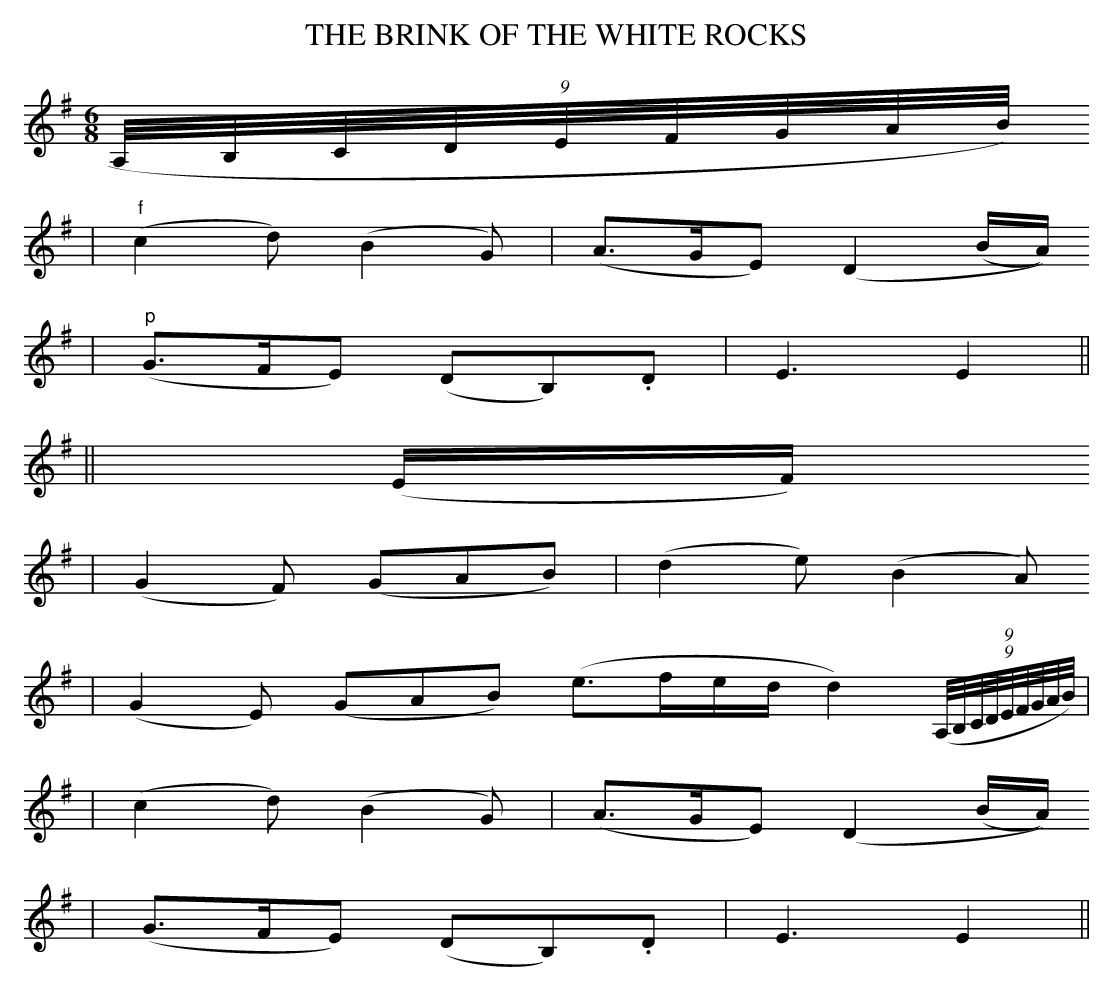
X:1
T: THE BRINK OF THE WHITE ROCKS
M: 6/8
L: 1/8
K: Em
(9A,//B,//C//D//E//F//G//A//B//)
| ("f"c2d) (B2G) | (A>GE) (D2(B/A/))
| ("p"G>FE) (DB,).D | E3 E2 ||
|| (E/F/)
| (G2F) (GAB) | (d2e) (B2A)
| (G2E) (GAB) (e>fe/d/ d2)((9(9A,//B,//C//D//E//F//G//A//B//) |
| (c2d) (B2G) | (A>GE) (D2(B/A/))
| (G>FE) (DB,).D | E3 E2 ||
